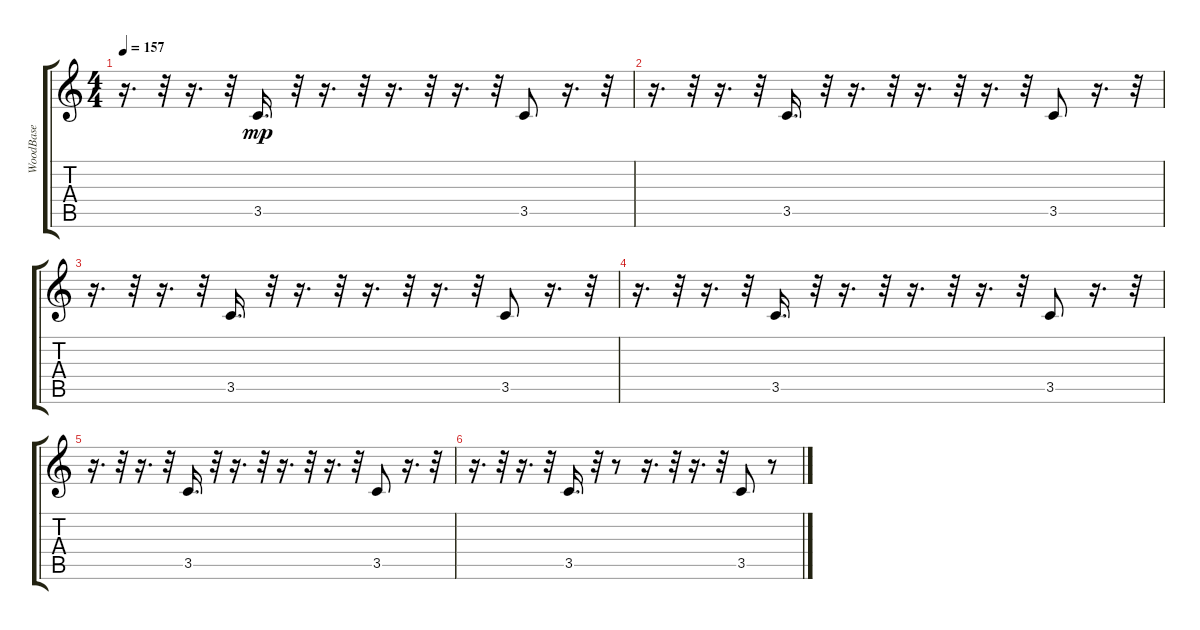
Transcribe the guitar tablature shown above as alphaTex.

\track ("WoodBase            " "WoodBase  ") {instrument acousticbass}
\staff {score tabs}
\tuning (E4 B3 G3 D3 A2 E2) {hide}
\ts (4 4)
\tempo 157
\clef g2
\ks c
r.16{d dy mp volume 10} r.32 r.16{d volume 10} r.32 3.5.16{d volume 10} r.32 r.16{d volume 10} r.32 r.16{d volume 9} r.32 r.16{d volume 9} r.32 3.5.8{volume 9} r.16{d volume 9} r.32 |
r.16{d volume 8} r.32 r.16{d volume 8} r.32 3.5.16{d volume 8} r.32 r.16{d volume 8} r.32 r.16{d volume 7} r.32 r.16{d volume 7} r.32 3.5.8{volume 7} r.16{d volume 7} r.32 |
r.16{d volume 6} r.32 r.16{d volume 6} r.32 3.5.16{d volume 6} r.32 r.16{d volume 6} r.32 r.16{d volume 5} r.32 r.16{d volume 5} r.32 3.5.8{volume 5} r.16{d volume 5} r.32 |
r.16{d volume 4} r.32 r.16{d volume 4} r.32 3.5.16{d volume 4} r.32 r.16{d volume 4} r.32 r.16{d volume 3} r.32 r.16{d volume 3} r.32 3.5.8{volume 3} r.16{d volume 3} r.32 |
r.16{d volume 2} r.32 r.16{d volume 2} r.32 3.5.16{d volume 2} r.32 r.16{d volume 2} r.32 r.16{d volume 1} r.32 r.16{d volume 1} r.32 3.5.8{volume 1} r.16{d volume 1} r.32 |
r.16{d volume 0} r.32 r.16{d volume 0} r.32 3.5.16{d volume 0} r.32 r.8 r.16{d} r.32 r.16{d} r.32 3.5.8 r.8
